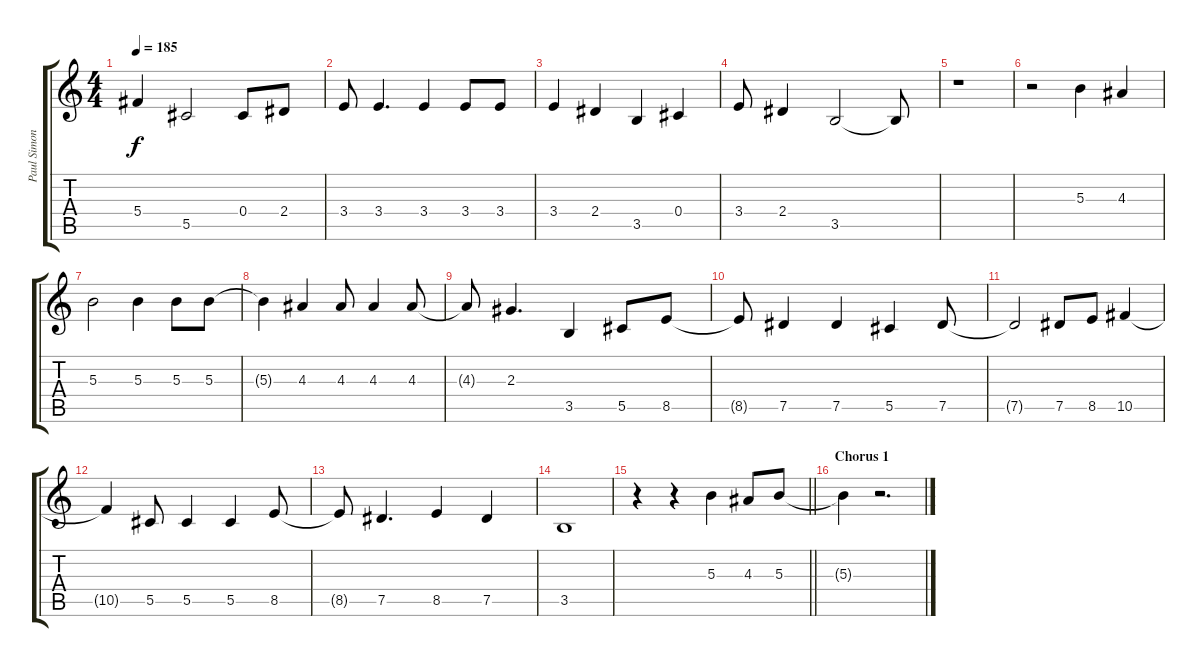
\track ("Paul Simon" "Paul Simon") {instrument acousticguitarnylon}
\staff {score tabs}
\tuning (Eb4 Bb3 Gb3 Db3 Ab2 Eb2) {hide}
\ts (4 4)
\tempo 185
\clef g2
\ks c
5.4.4{dy f} 5.5.2 0.4.8 2.4.8 |
3.4.8 3.4.4{d} 3.4.4 3.4.8 3.4.8 |
3.4.4 2.4.4 3.5.4 0.4.4 |
3.4.8 2.4.4 3.5.2 3.5{t}.8 |
r.1 |
r.2 5.3.4 4.3.4 |
5.3.2 5.3.4 5.3.8 5.3.8 |
5.3{t}.4 4.3.4 4.3.8 4.3.4 4.3.8 |
4.3{t}.8 2.3.4{d} 3.5.4 5.5.8 8.5.8 |
8.5{t}.8 7.5.4 7.5.4 5.5.4 7.5.8 |
7.5{t}.2 7.5.8 8.5.8 10.5.4 |
10.5{t}.4 5.5.8 5.5.4 5.5.4 8.5.8 |
8.5{t}.8 7.5.4{d} 8.5.4 7.5.4 |
3.5.1 |
\barLineRight lightlight
r.4 r.4 5.3.4 4.3.8 5.3.8 |
\section ("" "Chorus 1")
5.3{t}.4 r.2{d}
